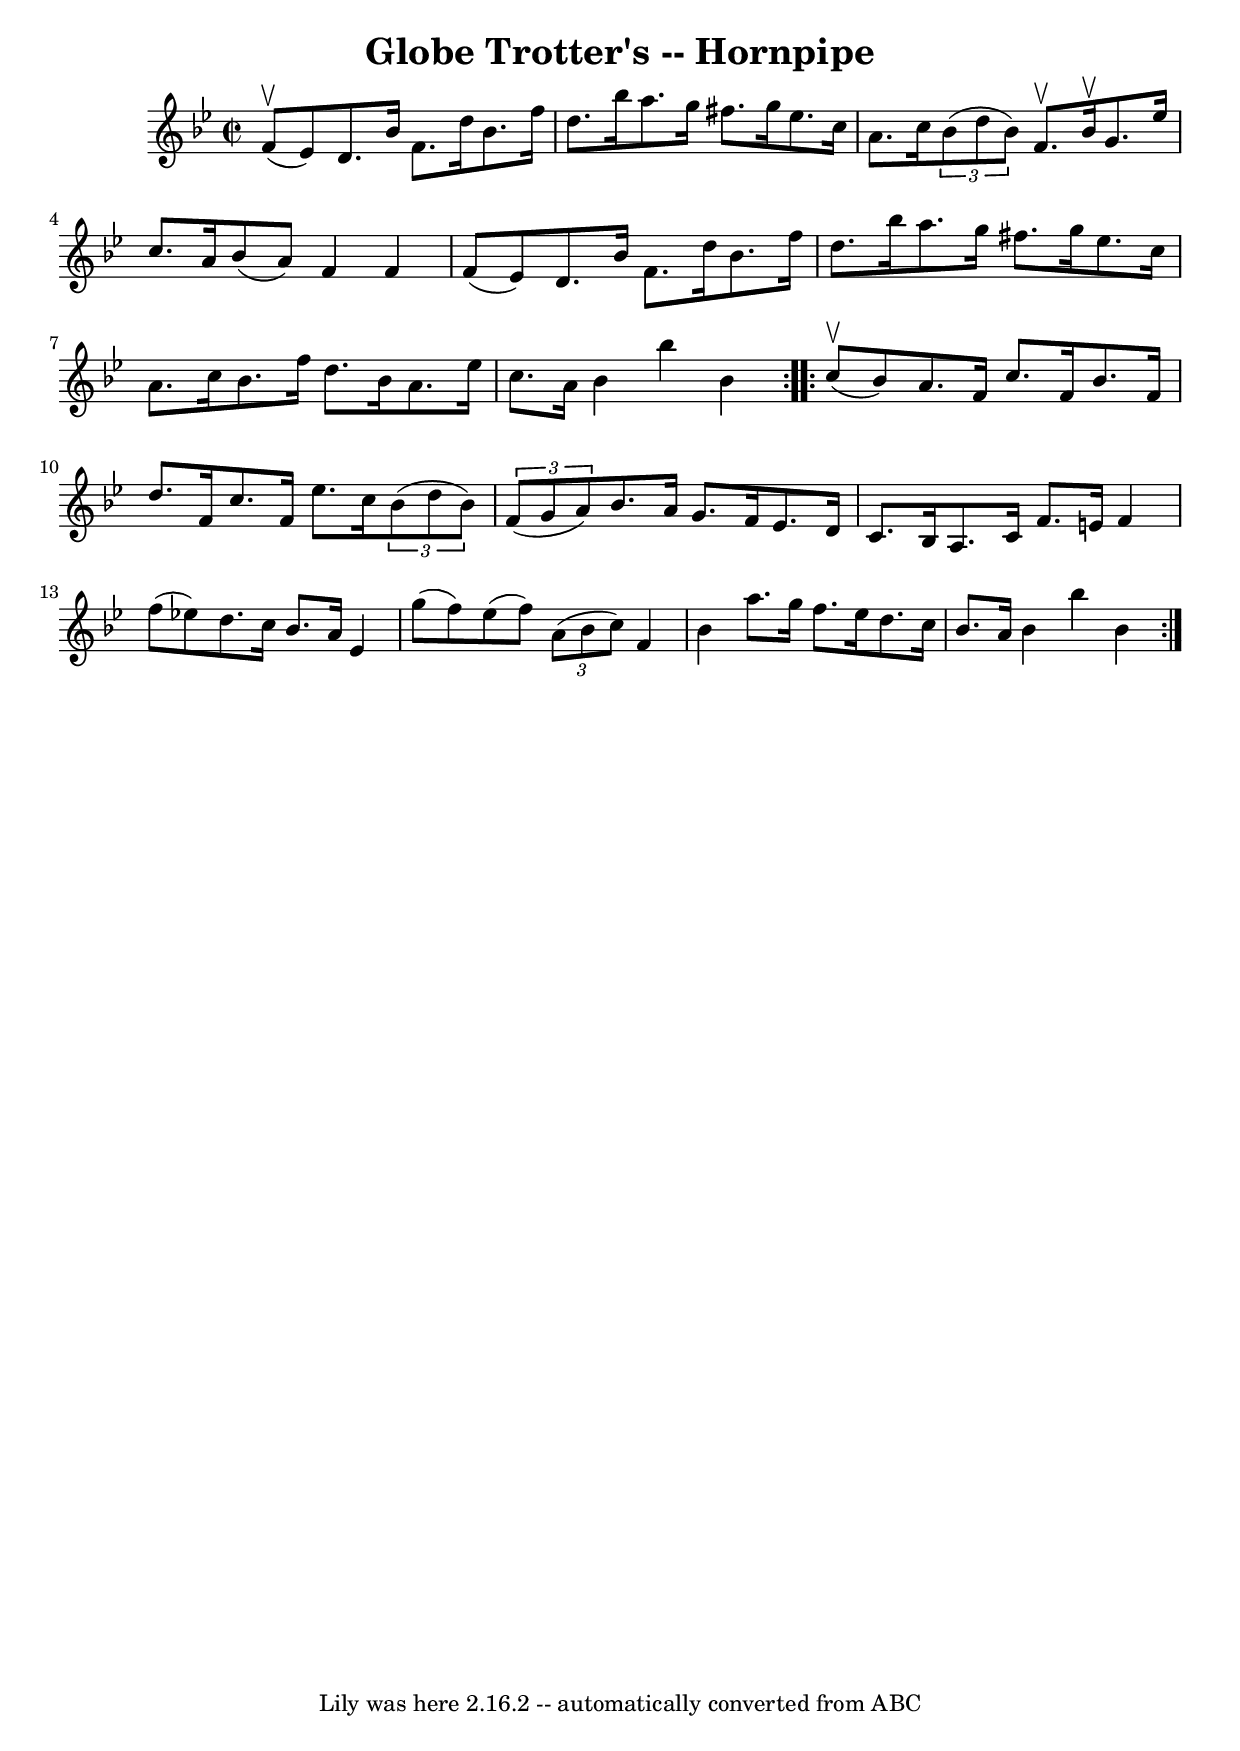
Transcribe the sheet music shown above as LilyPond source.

\version "2.7.40"
\include "Mammoth.ily"
\header {
	book = "Cole's 1000 Fiddle Tunes"
	crossRefNumber = "1"
	footnotes = ""
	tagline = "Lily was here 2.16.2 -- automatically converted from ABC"
	title = "Globe Trotter's -- Hornpipe"
}
voicedefault =  {
\set Score.defaultBarType = "empty"

\repeat volta 2 {
\override Staff.TimeSignature #'style = #'C
 \time 2/2 \key bes \major f'8 (^\upbow ees'8) |
 d'8.    
bes'16 f'8. d''16 bes'8. f''16 d''8. bes''16  |
   
a''8. g''16 fis''8. g''16 ees''8. c''16 a'8. c''16  
|
   \times 2/3 { bes'8 (d''8 bes'8) } f'8.^\upbow bes'16 
^\upbow g'8. ees''16 c''8. a'16  |
 bes'8 (a'8) f'4  
 f'4 f'8 (ees'8) |
 d'8. bes'16 f'8. d''16    
bes'8. f''16 d''8. bes''16  |
 a''8. g''16 fis''8.    
g''16 ees''8. c''16 a'8. c''16  |
 bes'8. f''16 d''8. 
 bes'16 a'8. ees''16 c''8. a'16  |
 bes'4 bes''4    
bes'4  }     \repeat volta 2 { c''8 (^\upbow bes'8) |
 a'8.    
f'16 c''8. f'16 bes'8. f'16 d''8. f'16  |
 c''8.    
f'16 ees''8. c''16    \times 2/3 { bes'8 (d''8 bes'8) }   
\times 2/3 { f'8 (g'8 a'8) } |
 bes'8. a'16 g'8.    
f'16 ees'8. d'16 c'8. bes16  |
 a8. c'16 f'8. e'16 
 f'4 f''8 (ees''!8) |
 d''8. c''16 bes'8. a'16    
ees'4 g''8 (f''8) |
 ees''8 (f''8)   \times 2/3 { a'8 
(bes'8 c''8) } f'4 bes'4  |
 a''8. g''16 f''8.    
ees''16 d''8. c''16 bes'8. a'16  |
 bes'4 bes''4    
bes'4  }   
}

\score{
    <<

	\context Staff="default"
	{
	    \voicedefault 
	}

    >>
	\layout {
	}
	\midi {}
}
